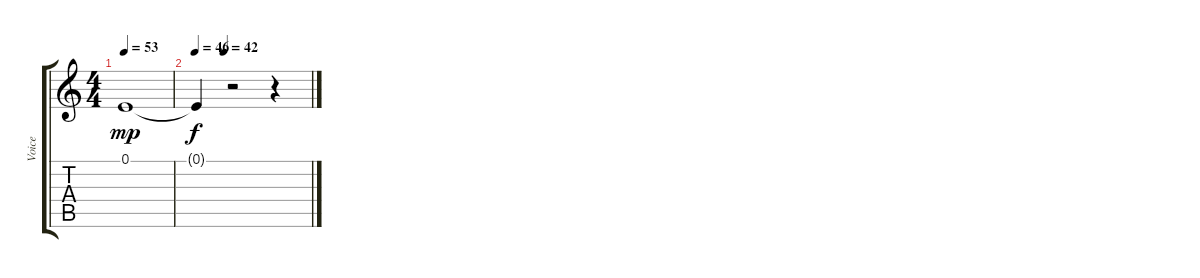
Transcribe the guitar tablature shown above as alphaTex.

\track ("Voice" "Voice") {instrument tenorsax}
\staff {score tabs}
\tuning (E4 B3 G3 D3 A2 E2) {hide}
\ts (4 4)
\tempo 53
\clef g2
\ks c
0.1.1{dy mp} |
\tempo 46
\tempo (42 0.25)
0.1{t}.4{dy f} r.2 r.4
